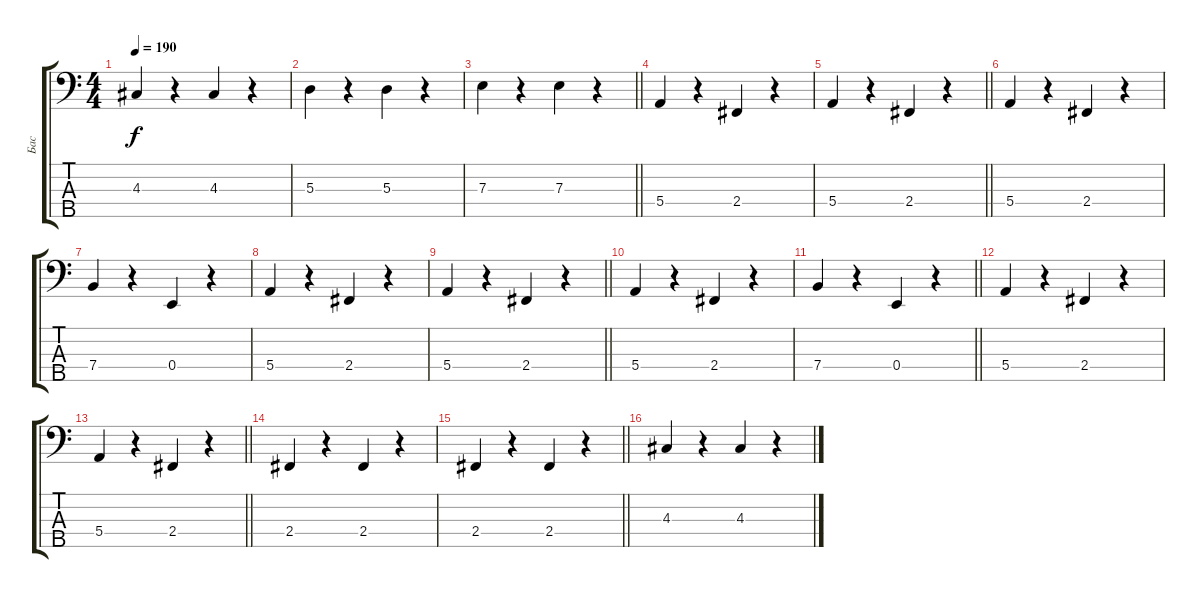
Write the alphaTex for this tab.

\track ("Бас" "Бас") {instrument electricbassfinger}
\staff {score tabs}
\tuning (G2 D2 A1 E1 B0) {hide}
\ts (4 4)
\tempo 190
\clef f4
\ks c
4.3.4{dy f} r.4 4.3.4 r.4 |
5.3.4 r.4 5.3.4 r.4 |
\barLineRight lightlight
7.3.4 r.4 7.3.4 r.4 |
5.4.4 r.4 2.4.4 r.4 |
\barLineRight lightlight
5.4.4 r.4 2.4.4 r.4 |
\section ("" " ")
5.4.4 r.4 2.4.4 r.4 |
7.4.4 r.4 0.4.4 r.4 |
5.4.4 r.4 2.4.4 r.4 |
\barLineRight lightlight
5.4.4 r.4 2.4.4 r.4 |
5.4.4 r.4 2.4.4 r.4 |
\barLineRight lightlight
7.4.4 r.4 0.4.4 r.4 |
5.4.4 r.4 2.4.4 r.4 |
\barLineRight lightlight
5.4.4 r.4 2.4.4 r.4 |
\section ("" " ")
2.4.4 r.4 2.4.4 r.4 |
\barLineRight lightlight
2.4.4 r.4 2.4.4 r.4 |
4.3.4 r.4 4.3.4 r.4
